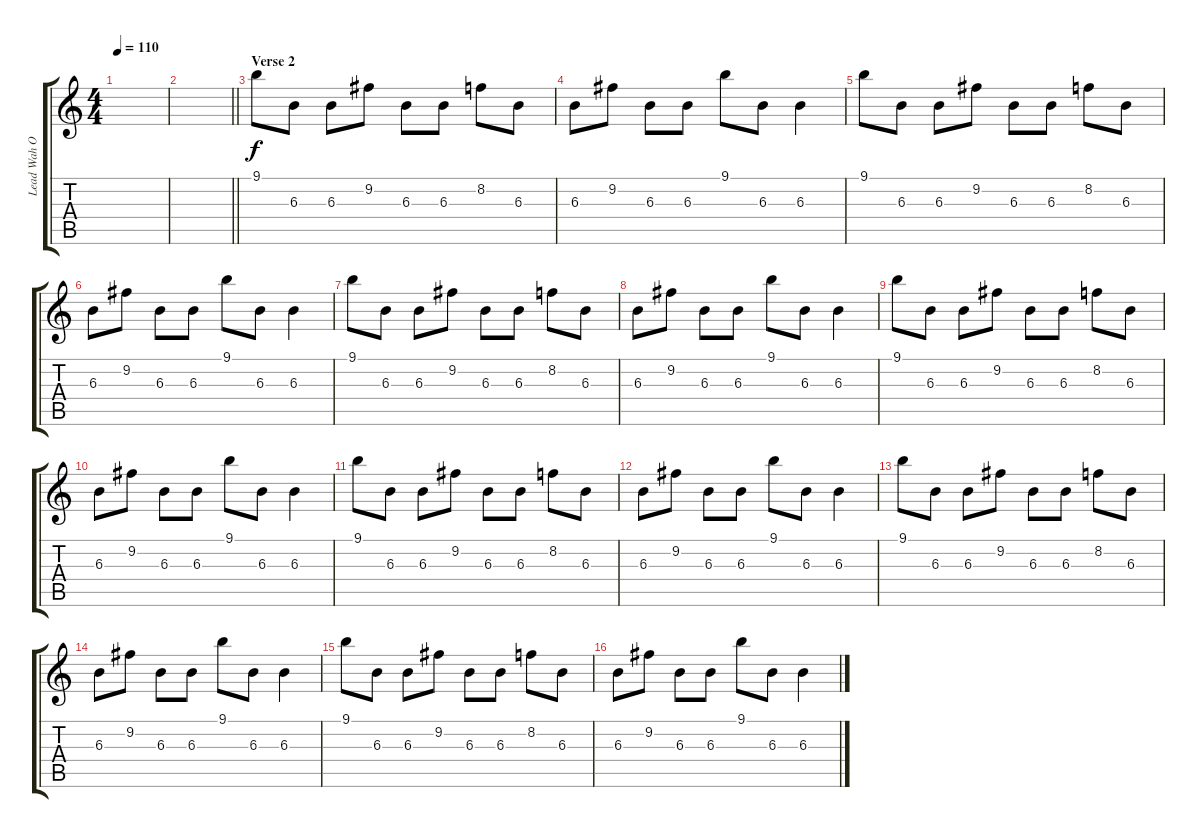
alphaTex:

\track ("Lead Wah Only" "Lead Wah O") {instrument overdrivenguitar}
\staff {score tabs}
\tuning (D4 A3 F3 C3 G2 D2) {hide}
\ts (4 4)
\tempo 110
\clef g2
\ks c
|
\barLineRight lightlight
|
\section ("" "Verse 2")
9.1.8 6.3.8 6.3.8 9.2.8 6.3.8 6.3.8 8.2.8 6.3.8 |
6.3.8 9.2.8 6.3.8 6.3.8 9.1.8 6.3.8 6.3.4 |
9.1.8 6.3.8 6.3.8 9.2.8 6.3.8 6.3.8 8.2.8 6.3.8 |
6.3.8 9.2.8 6.3.8 6.3.8 9.1.8 6.3.8 6.3.4 |
9.1.8 6.3.8 6.3.8 9.2.8 6.3.8 6.3.8 8.2.8 6.3.8 |
6.3.8 9.2.8 6.3.8 6.3.8 9.1.8 6.3.8 6.3.4 |
9.1.8 6.3.8 6.3.8 9.2.8 6.3.8 6.3.8 8.2.8 6.3.8 |
6.3.8 9.2.8 6.3.8 6.3.8 9.1.8 6.3.8 6.3.4 |
9.1.8 6.3.8 6.3.8 9.2.8 6.3.8 6.3.8 8.2.8 6.3.8 |
6.3.8 9.2.8 6.3.8 6.3.8 9.1.8 6.3.8 6.3.4 |
9.1.8 6.3.8 6.3.8 9.2.8 6.3.8 6.3.8 8.2.8 6.3.8 |
6.3.8 9.2.8 6.3.8 6.3.8 9.1.8 6.3.8 6.3.4 |
9.1.8 6.3.8 6.3.8 9.2.8 6.3.8 6.3.8 8.2.8 6.3.8 |
6.3.8 9.2.8 6.3.8 6.3.8 9.1.8 6.3.8 6.3.4
